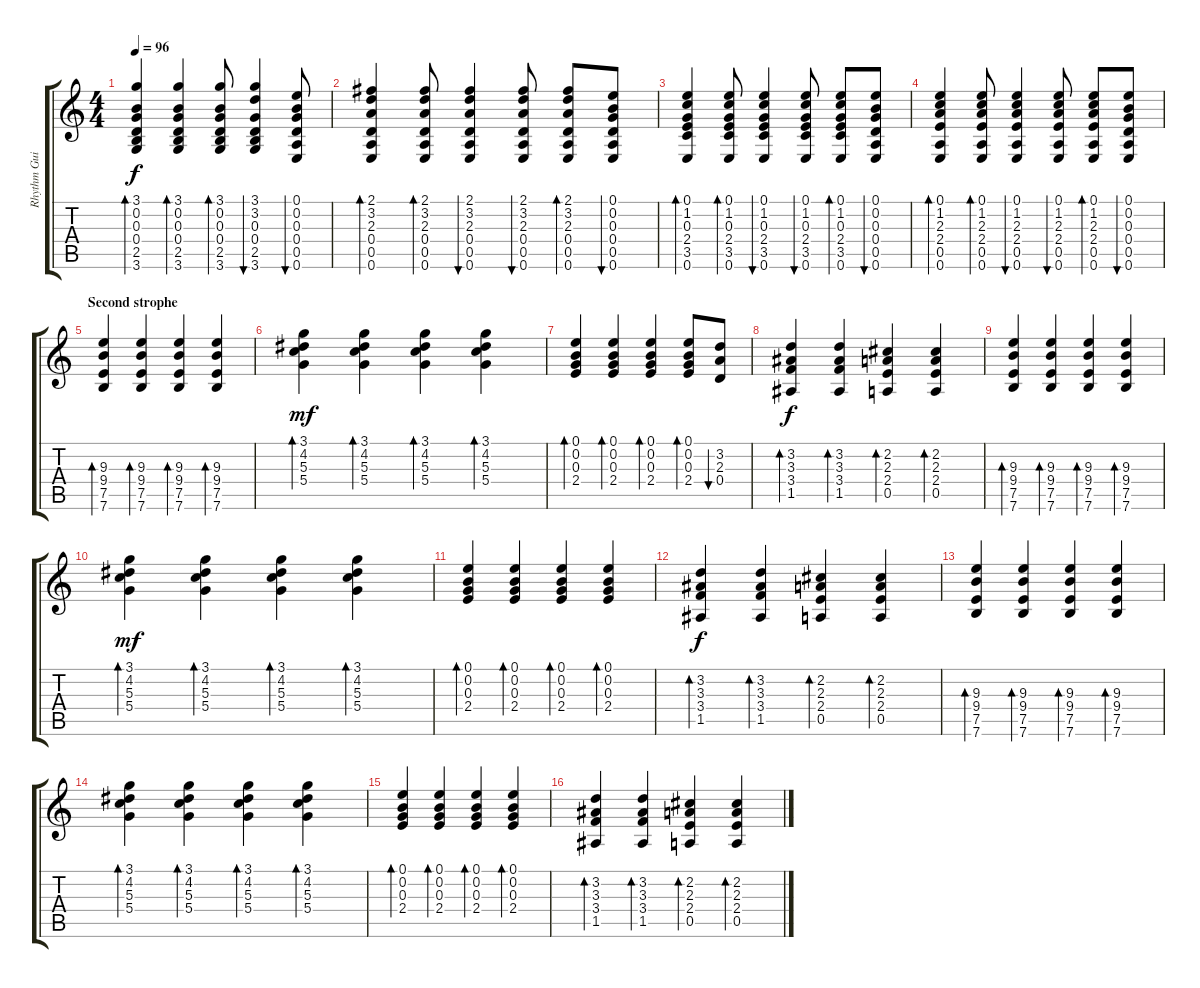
\track ("Rhythm Guitar" "Rhythm Gui") {instrument acousticguitarsteel}
\staff {score tabs}
\tuning (E4 B3 G3 D3 A2 E2) {hide}
\ts (4 4)
\tempo 96
\clef g2
\ks c
(3.1 0.2 0.3 0.4 2.5 3.6).4{bd 60 dy f} (3.1 0.2 0.3 0.4 2.5 3.6).4{bd 60} (3.1 0.2 0.3 0.4 2.5 3.6).8{bd 60} (3.1 3.2 0.3 0.4 2.5 3.6).4{bu 60} (0.1 0.2 0.3 0.4 0.5 0.6).8{bu 60} |
(2.1 3.2 2.3 0.4 0.5 0.6).4{bd 60} (2.1 3.2 2.3 0.4 0.5 0.6).8{bd 60} (2.1 3.2 2.3 0.4 0.5 0.6).4{bu 60} (2.1 3.2 2.3 0.4 0.5 0.6).8{bu 60} (2.1 3.2 2.3 0.4 0.5 0.6).8{bd 60} (0.1 0.2 0.3 0.4 0.5 0.6).8{bu 60} |
(0.1 1.2 0.3 2.4 3.5 0.6).4{bd 60} (0.1 1.2 0.3 2.4 3.5 0.6).8{bd 60} (0.1 1.2 0.3 2.4 3.5 0.6).4{bu 60} (0.1 1.2 0.3 2.4 3.5 0.6).8{bu 60} (0.1 1.2 0.3 2.4 3.5 0.6).8{bd 60} (0.1 0.2 0.3 0.4 0.5 0.6).8{bu 60} |
(0.1 1.2 2.3 2.4 0.5 0.6).4{bd 60} (0.1 1.2 2.3 2.4 0.5 0.6).8{bd 60} (0.1 1.2 2.3 2.4 0.5 0.6).4{bu 60} (0.1 1.2 2.3 2.4 0.5 0.6).8{bu 60} (0.1 1.2 2.3 2.4 0.5 0.6).8{bd 60} (0.1 0.2 0.3 0.4 0.5 0.6).8{bu 60} |
\section ("" "Second strophe")
(9.3 9.4 7.5 7.6).4{bd 60} (9.3 9.4 7.5 7.6).4{bd 60} (9.3 9.4 7.5 7.6).4{bd 60} (9.3 9.4 7.5 7.6).4{bd 60} |
(3.1 4.2 5.3 5.4).4{bd 60 dy mf} (3.1 4.2 5.3 5.4).4{bd 60} (3.1 4.2 5.3 5.4).4{bd 60} (3.1 4.2 5.3 5.4).4{bd 60} |
(0.1 0.2 0.3 2.4).4{bd 60} (0.1 0.2 0.3 2.4).4{bd 60} (0.1 0.2 0.3 2.4).4{bd 60} (0.1 0.2 0.3 2.4).8{bd 60} (3.2 2.3 0.4).8{bu 60} |
(3.2 3.3 3.4 1.5).4{bd 60 dy f} (3.2 3.3 3.4 1.5).4{bd 60} (2.2 2.3 2.4 0.5).4{bd 60} (2.2 2.3 2.4 0.5).4{bd 60} |
(9.3 9.4 7.5 7.6).4{bd 60} (9.3 9.4 7.5 7.6).4{bd 60} (9.3 9.4 7.5 7.6).4{bd 60} (9.3 9.4 7.5 7.6).4{bd 60} |
(3.1 4.2 5.3 5.4).4{bd 60 dy mf} (3.1 4.2 5.3 5.4).4{bd 60} (3.1 4.2 5.3 5.4).4{bd 60} (3.1 4.2 5.3 5.4).4{bd 60} |
(0.1 0.2 0.3 2.4).4{bd 60} (0.1 0.2 0.3 2.4).4{bd 60} (0.1 0.2 0.3 2.4).4{bd 60} (0.1 0.2 0.3 2.4).4{bd 60} |
(3.2 3.3 3.4 1.5).4{bd 60 dy f} (3.2 3.3 3.4 1.5).4{bd 60} (2.2 2.3 2.4 0.5).4{bd 60} (2.2 2.3 2.4 0.5).4{bd 60} |
(9.3 9.4 7.5 7.6).4{bd 60} (9.3 9.4 7.5 7.6).4{bd 60} (9.3 9.4 7.5 7.6).4{bd 60} (9.3 9.4 7.5 7.6).4{bd 60} |
(3.1 4.2 5.3 5.4).4{bd 60} (3.1 4.2 5.3 5.4).4{bd 60} (3.1 4.2 5.3 5.4).4{bd 60} (3.1 4.2 5.3 5.4).4{bd 60} |
(0.1 0.2 0.3 2.4).4{bd 60} (0.1 0.2 0.3 2.4).4{bd 60} (0.1 0.2 0.3 2.4).4{bd 60} (0.1 0.2 0.3 2.4).4{bd 60} |
(3.2 3.3 3.4 1.5).4{bd 60} (3.2 3.3 3.4 1.5).4{bd 60} (2.2 2.3 2.4 0.5).4{bd 60} (2.2 2.3 2.4 0.5).4{bd 60}
